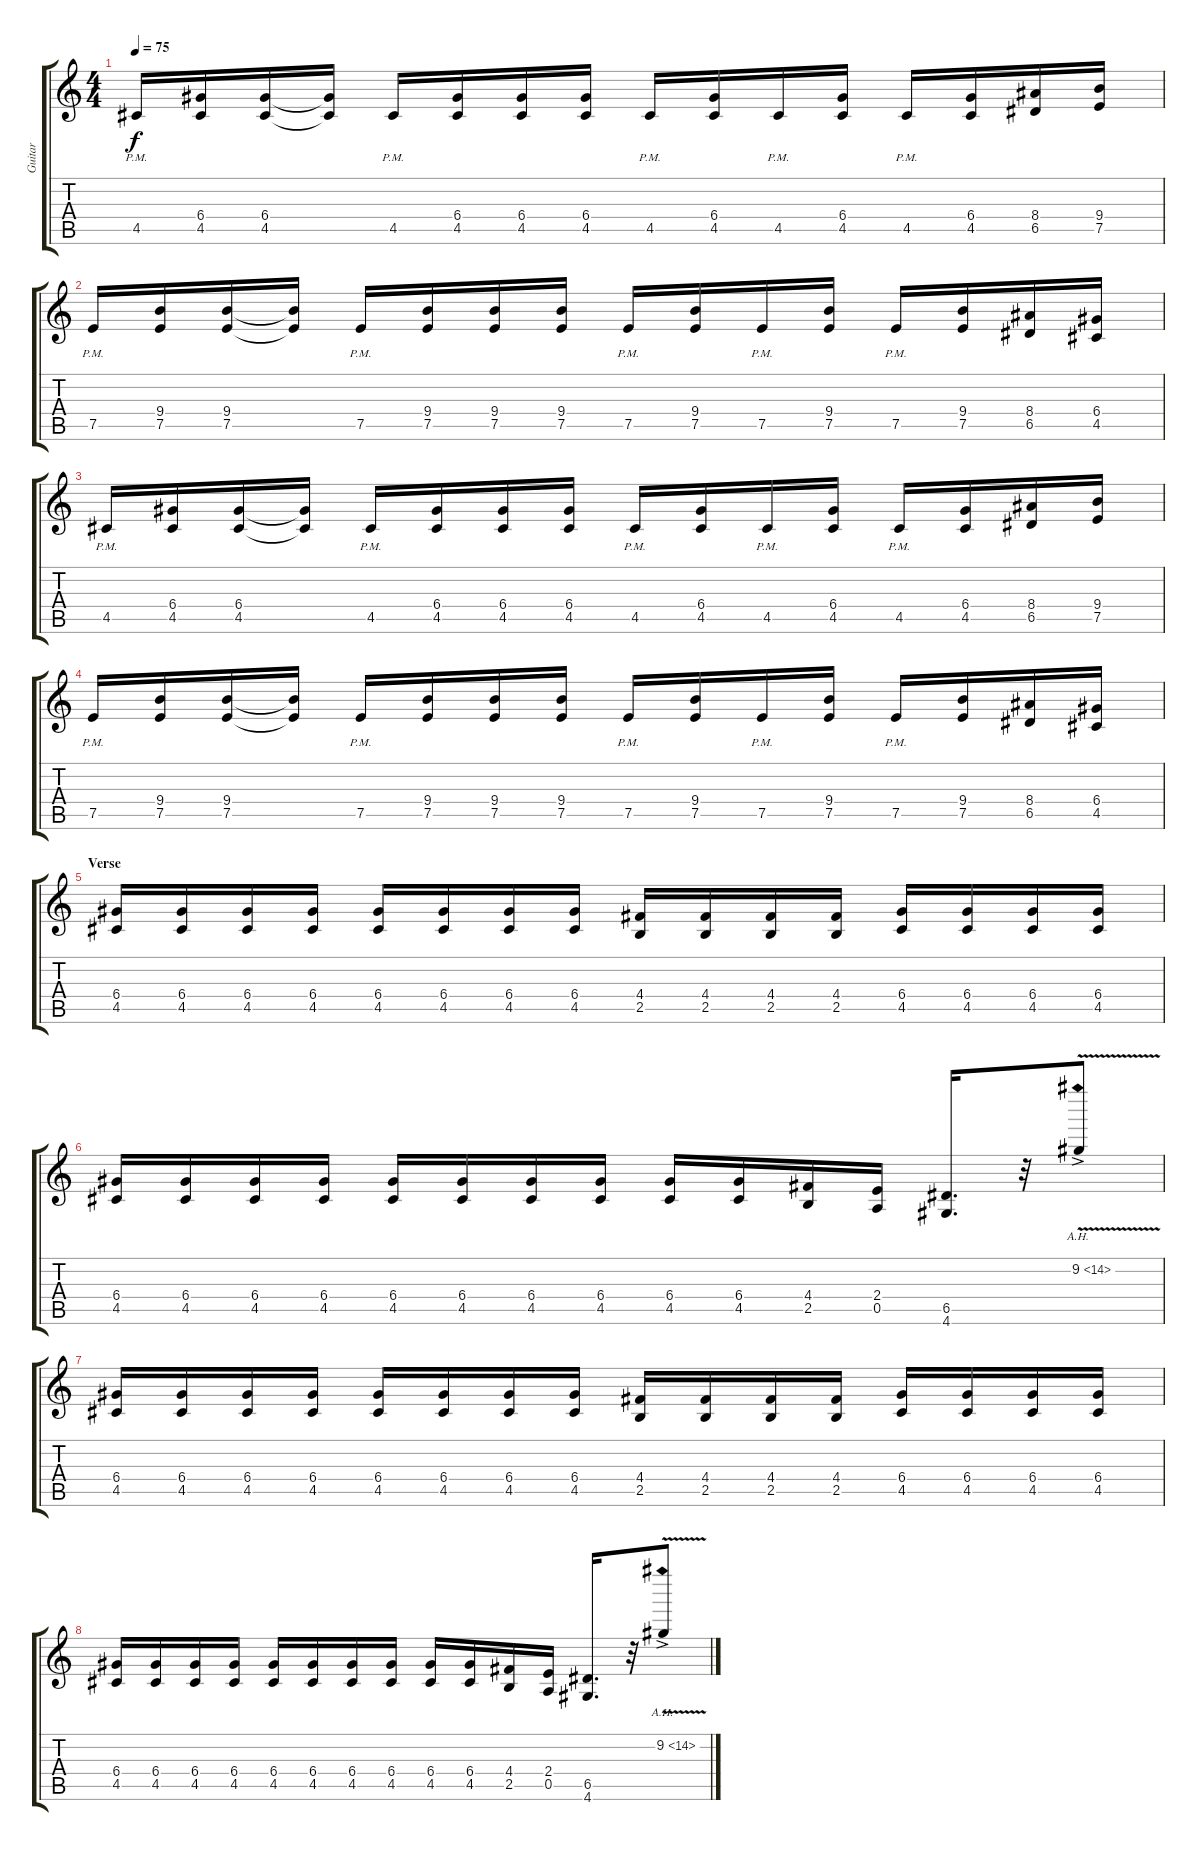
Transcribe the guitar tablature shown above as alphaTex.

\track ("Guitar" "Guitar") {instrument distortionguitar}
\staff {score tabs}
\tuning (E4 B3 G3 D3 A2 E2) {hide}
\ts (4 4)
\tempo 75
\clef g2
\ks c
4.5{pm}.16{dy f} (6.4 4.5).16 (6.4 4.5).16 (6.4{t} 4.5{t}).16 4.5{pm}.16 (6.4 4.5).16 (6.4 4.5).16 (6.4 4.5).16 4.5{pm}.16 (6.4 4.5).16 4.5{pm}.16 (6.4 4.5).16 4.5{pm}.16 (6.4 4.5).16 (8.4 6.5).16 (9.4 7.5).16 |
7.5{pm}.16 (9.4 7.5).16 (9.4 7.5).16 (9.4{t} 7.5{t}).16 7.5{pm}.16 (9.4 7.5).16 (9.4 7.5).16 (9.4 7.5).16 7.5{pm}.16 (9.4 7.5).16 7.5{pm}.16 (9.4 7.5).16 7.5{pm}.16 (9.4 7.5).16 (8.4 6.5).16 (6.4 4.5).16 |
4.5{pm}.16 (6.4 4.5).16 (6.4 4.5).16 (6.4{t} 4.5{t}).16 4.5{pm}.16 (6.4 4.5).16 (6.4 4.5).16 (6.4 4.5).16 4.5{pm}.16 (6.4 4.5).16 4.5{pm}.16 (6.4 4.5).16 4.5{pm}.16 (6.4 4.5).16 (8.4 6.5).16 (9.4 7.5).16 |
7.5{pm}.16 (9.4 7.5).16 (9.4 7.5).16 (9.4{t} 7.5{t}).16 7.5{pm}.16 (9.4 7.5).16 (9.4 7.5).16 (9.4 7.5).16 7.5{pm}.16 (9.4 7.5).16 7.5{pm}.16 (9.4 7.5).16 7.5{pm}.16 (9.4 7.5).16 (8.4 6.5).16 (6.4 4.5).16 |
\section ("" "Verse")
(6.4 4.5).16 (6.4 4.5).16 (6.4 4.5).16 (6.4 4.5).16 (6.4 4.5).16 (6.4 4.5).16 (6.4 4.5).16 (6.4 4.5).16 (4.4 2.5).16 (4.4 2.5).16 (4.4 2.5).16 (4.4 2.5).16 (6.4 4.5).16 (6.4 4.5).16 (6.4 4.5).16 (6.4 4.5).16 |
(6.4 4.5).16 (6.4 4.5).16 (6.4 4.5).16 (6.4 4.5).16 (6.4 4.5).16 (6.4 4.5).16 (6.4 4.5).16 (6.4 4.5).16 (6.4 4.5).16 (6.4 4.5).16 (4.4 2.5).16 (2.4 0.5).16 (6.5 4.6).16{d} r.32 9.2{ah 5 v ac}.8 |
(6.4 4.5).16 (6.4 4.5).16 (6.4 4.5).16 (6.4 4.5).16 (6.4 4.5).16 (6.4 4.5).16 (6.4 4.5).16 (6.4 4.5).16 (4.4 2.5).16 (4.4 2.5).16 (4.4 2.5).16 (4.4 2.5).16 (6.4 4.5).16 (6.4 4.5).16 (6.4 4.5).16 (6.4 4.5).16 |
(6.4 4.5).16 (6.4 4.5).16 (6.4 4.5).16 (6.4 4.5).16 (6.4 4.5).16 (6.4 4.5).16 (6.4 4.5).16 (6.4 4.5).16 (6.4 4.5).16 (6.4 4.5).16 (4.4 2.5).16 (2.4 0.5).16 (6.5 4.6).16{d} r.32 9.2{ah 5 v ac}.8
